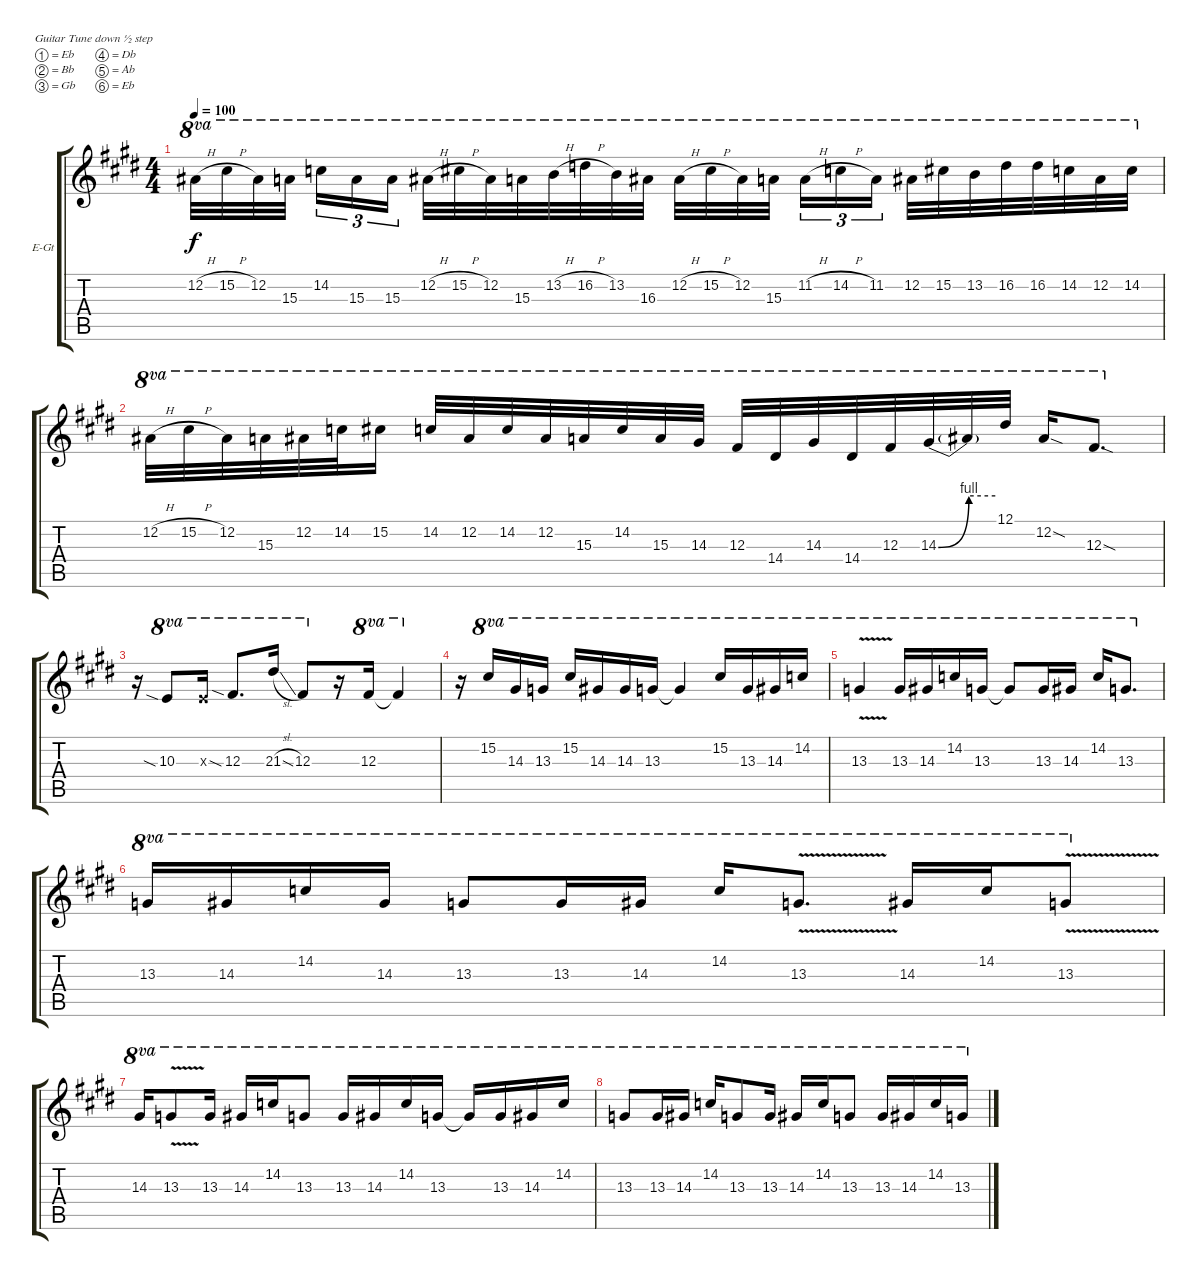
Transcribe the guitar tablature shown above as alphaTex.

\bracketExtendMode groupsimilarinstruments
\firstSystemTrackNameOrientation horizontal
\otherSystemsTrackNameOrientation horizontal
\track ("Untitled" "E-Gt") {instrument overdrivenguitar}
\staff {score tabs}
\tuning (Eb4 Bb3 Gb3 Db3 Ab2 Eb2)
\ts (4 4)
\tempo 100
\clef g2
\ks e
12.2{h}.32{ot 8va dy f} 15.2{h}.32{ot 8va} 12.2.32{ot 8va} 15.3.32{ot 8va} 14.2.16{tu (3 2) ot 8va} 15.3.16{tu (3 2) ot 8va} 15.3.16{tu (3 2) ot 8va} 12.2{h}.32{ot 8va} 15.2{h}.32{ot 8va} 12.2.32{ot 8va} 15.3.32{ot 8va} 13.2{h}.32{ot 8va} 16.2{h}.32{ot 8va} 13.2.32{ot 8va} 16.3.32{ot 8va} 12.2{h}.32{ot 8va} 15.2{h}.32{ot 8va} 12.2.32{ot 8va} 15.3.32{ot 8va} 11.2{h}.16{tu (3 2) ot 8va} 14.2{h}.16{tu (3 2) ot 8va} 11.2.16{tu (3 2) ot 8va} 12.2.32{ot 8va} 15.2.32{ot 8va} 13.2.32{ot 8va} 16.2.32{ot 8va} 16.2.32{ot 8va} 14.2.32{ot 8va} 12.2.32{ot 8va} 14.2.32{ot 8va} |
12.2{h}.32{ot 8va} 15.2{h}.32{ot 8va} 12.2.32{ot 8va} 15.3.32{ot 8va} 12.2.32{ot 8va} 14.2.32{ot 8va} 15.2.16{ot 8va} 14.2.32{ot 8va} 12.2.32{ot 8va} 14.2.32{ot 8va} 12.2.32{ot 8va} 15.3.32{ot 8va} 14.2.32{ot 8va} 15.3.32{ot 8va} 14.3.32{ot 8va} 12.3.32{ot 8va} 14.4.32{ot 8va} 14.3.32{ot 8va} 14.4.32{ot 8va} 12.3.32{ot 8va} 14.3{be (bend 0 0 60 4)}.32{ot 8va} 14.3{be (hold 0 4 60 4) t}.32{ot 8va} 12.1.32{ot 8va} 12.2{sod}.16{ot 8va} 12.3{sod}.8{d ot 8va} |
r.16 10.3{sia}.8{ot 8va} 10.3{x}.16{ot 8va} 12.3{sia}.8{d ot 8va} 21.3{sl}.16{ot 8va} 12.3.8{ot 8va} r.16 12.3.16{ot 8va} 12.3{t}.4{ot 8va} |
\ks c#minor
r.16 15.2.16{ot 8va} 14.3.16{ot 8va} 13.3.16{ot 8va} 15.2.16{ot 8va} 14.3.16{ot 8va} 14.3.16{ot 8va} 13.3.16{ot 8va} 13.3{t}.4{ot 8va} 15.2.16{ot 8va} 13.3.16{ot 8va} 14.3.16{ot 8va} 14.2.16{ot 8va} |
13.3{v}.4{ot 8va} 13.3.16{ot 8va} 14.3.16{ot 8va} 14.2.16{ot 8va} 13.3.16{ot 8va} 13.3{t}.8{ot 8va} 13.3.16{ot 8va} 14.3.16{ot 8va} 14.2.16{ot 8va} 13.3.8{d ot 8va} |
\ks e
13.3.16{ot 8va} 14.3.16{ot 8va} 14.2.16{ot 8va} 14.3.16{ot 8va} 13.3.8{ot 8va} 13.3.16{ot 8va} 14.3.16{ot 8va} 14.2.16{ot 8va} 13.3{v}.8{d ot 8va} 14.3.16{ot 8va} 14.2.16{ot 8va} 13.3{v}.8{ot 8va} |
\ks c#minor
14.3.16{ot 8va} 13.3{v}.8{ot 8va} 13.3.16{ot 8va} 14.3.16{ot 8va} 14.2.16{ot 8va} 13.3.8{ot 8va} 13.3.16{ot 8va} 14.3.16{ot 8va} 14.2.16{ot 8va} 13.3.16{ot 8va} 13.3{t}.16{ot 8va} 13.3.16{ot 8va} 14.3.16{ot 8va} 14.2.16{ot 8va} |
13.3.8{ot 8va} 13.3.16{ot 8va} 14.3.16{ot 8va} 14.2.16{ot 8va} 13.3.8{ot 8va} 13.3.16{ot 8va} 14.3.16{ot 8va} 14.2.16{ot 8va} 13.3.8{ot 8va} 13.3.16{ot 8va} 14.3.16{ot 8va} 14.2.16{ot 8va} 13.3.16{ot 8va}
